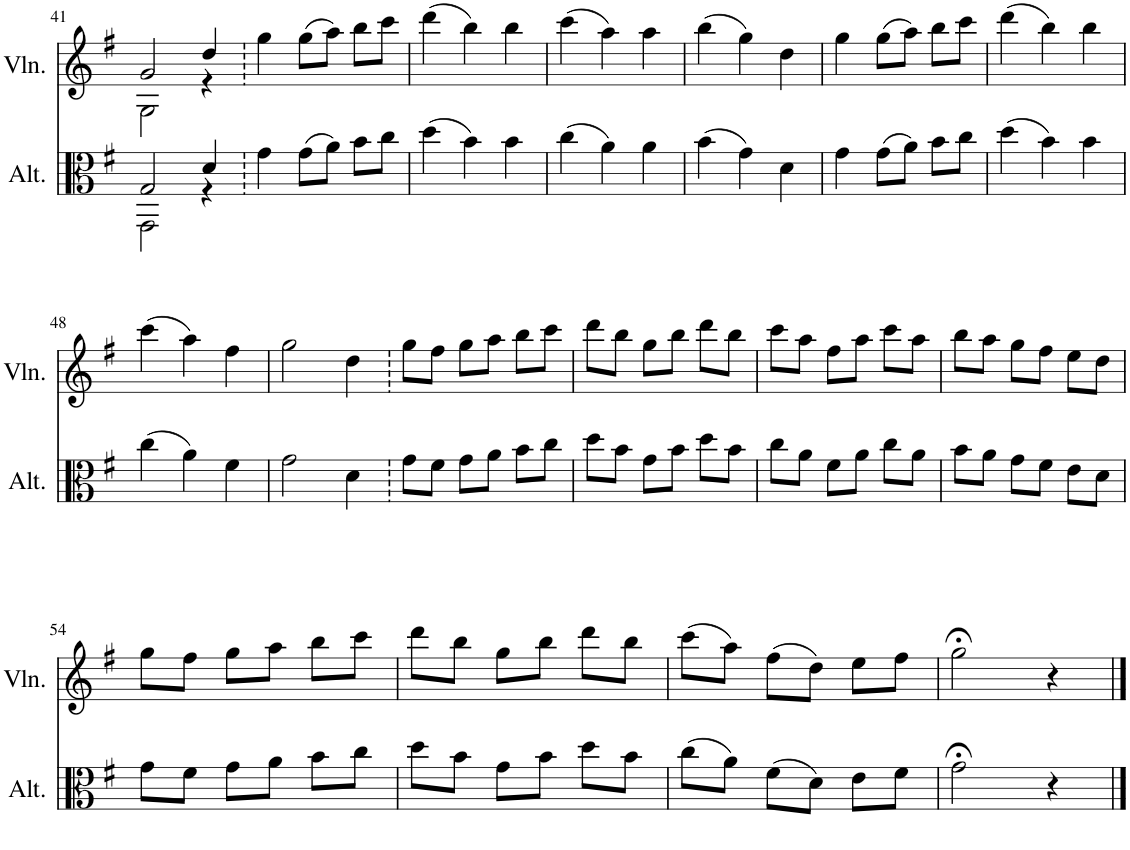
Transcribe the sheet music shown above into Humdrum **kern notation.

**kern	**kern
*part2	*part1
*staff2	*staff1
*I"Alto	*I"Violon
*I'Alt.	*I'Vln.
!!LO:PB:g=z
*clefC3	*clefG2
*k[f#]	*k[f#]
*M3/4	*M3/4
=41	=41
*^	*^
2G/	2GG\	2g/	2G\
4d/	4r	4dd/	4r
*v	*v	*	*
*	*v	*v
=42	=42
4g\	4gg\
(8g\L	(8gg\L
8a\J)	8aa\J)
8b\L	8bb\L
8cc\J	8ccc\J
=43	=43
(4dd\	(4ddd\
4b\)	4bb\)
4b\	4bb\
=44	=44
(4cc\	(4ccc\
4a\)	4aa\)
4a\	4aa\
=45	=45
(4b\	(4bb\
4g\)	4gg\)
4d\	4dd\
=46	=46
4g\	4gg\
(8g\L	(8gg\L
8a\J)	8aa\J)
8b\L	8bb\L
8cc\J	8ccc\J
=47	=47
(4dd\	(4ddd\
4b\)	4bb\)
4b\	4bb\
!!LO:LB:g=z
=48	=48
(4cc\	(4ccc\
4a\)	4aa\)
4f#\	4ff#\
=49	=49
2g\	2gg\
4d\	4dd\
=50	=50
8g\L	8gg\L
8f#\J	8ff#\J
8g\L	8gg\L
8a\J	8aa\J
8b\L	8bb\L
8cc\J	8ccc\J
=51	=51
8dd\L	8ddd\L
8b\J	8bb\J
8g\L	8gg\L
8b\J	8bb\J
8dd\L	8ddd\L
8b\J	8bb\J
=52	=52
8cc\L	8ccc\L
8a\J	8aa\J
8f#\L	8ff#\L
8a\J	8aa\J
8cc\L	8ccc\L
8a\J	8aa\J
=53	=53
8b\L	8bb\L
8a\J	8aa\J
8g\L	8gg\L
8f#\J	8ff#\J
8e\L	8ee\L
8d\J	8dd\J
!!LO:LB:g=z
=54	=54
8g\L	8gg\L
8f#\J	8ff#\J
8g\L	8gg\L
8a\J	8aa\J
8b\L	8bb\L
8cc\J	8ccc\J
=55	=55
8dd\L	8ddd\L
8b\J	8bb\J
8g\L	8gg\L
8b\J	8bb\J
8dd\L	8ddd\L
8b\J	8bb\J
=56	=56
(8cc\L	(8ccc\L
8a\J)	8aa\J)
(8f#\L	(8ff#\L
8d\J)	8dd\J)
8e\L	8ee\L
8f#\J	8ff#\J
=57	=57
2g;<\	2gg;<\
4r	4r
==	==
*-	*-
